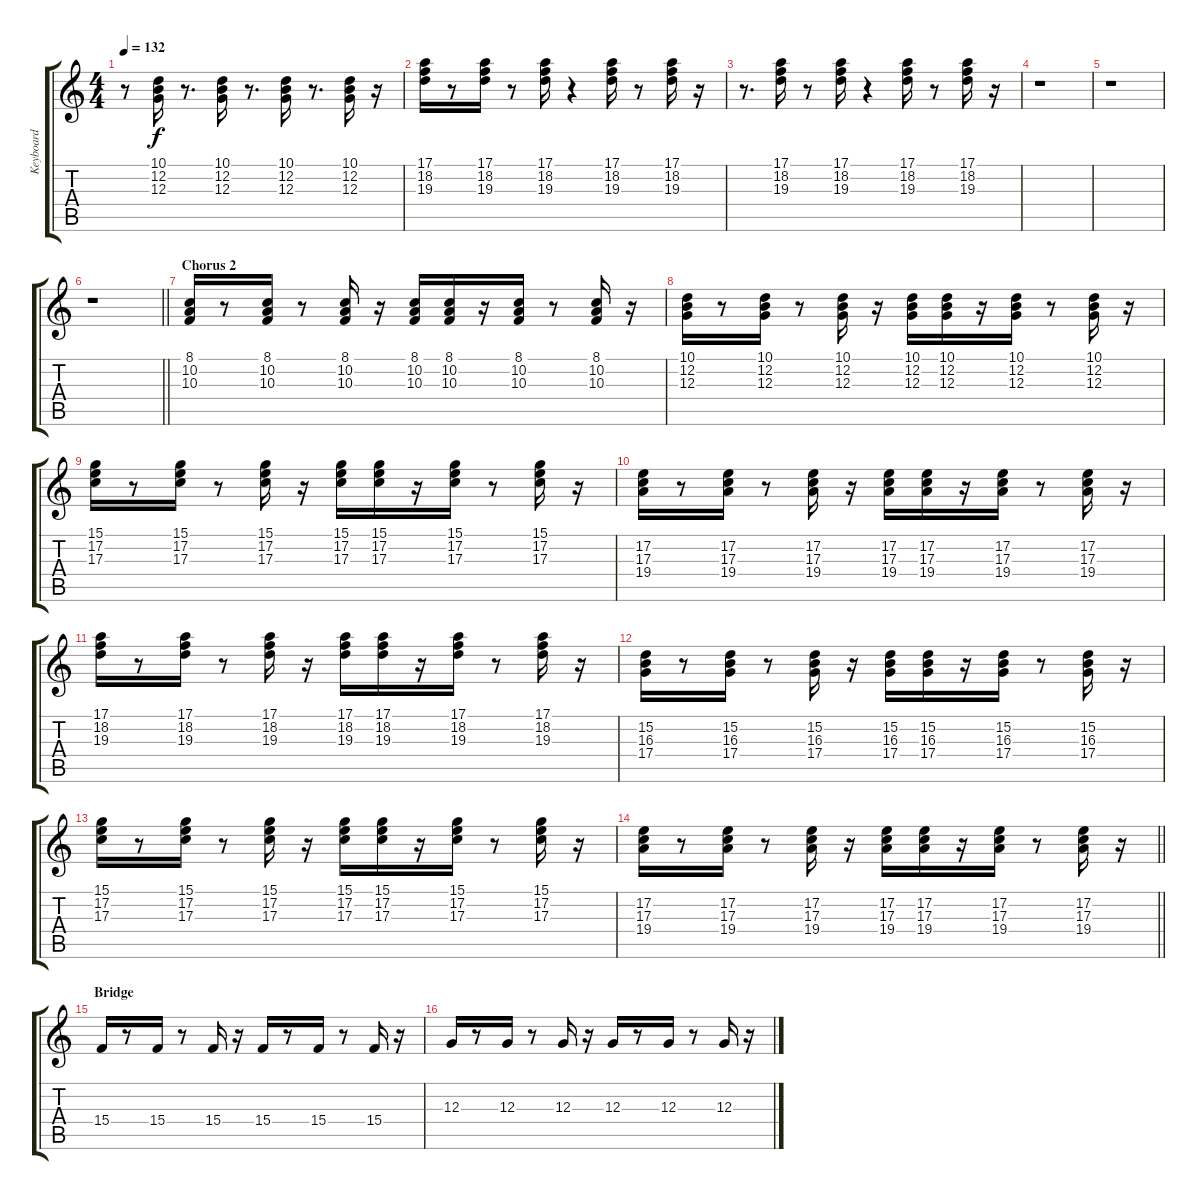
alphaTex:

\track ("Keyboard" "Keyboard") {instrument lead2sawtooth}
\staff {score tabs}
\tuning (E4 B3 G3 D3 A2 E2) {hide}
\ts (4 4)
\tempo 132
\clef g2
\ks c
r.8{dy f} (10.1 12.2 12.3).16 r.8{d} (10.1 12.2 12.3).16 r.8{d} (10.1 12.2 12.3).16 r.8{d} (10.1 12.2 12.3).16 r.16 |
(17.1 18.2 19.3).16 r.8 (17.1 18.2 19.3).16 r.8 (17.1 18.2 19.3).16 r.4 (17.1 18.2 19.3).16 r.8 (17.1 18.2 19.3).16 r.16 |
r.8{d} (17.1 18.2 19.3).16 r.8 (17.1 18.2 19.3).16 r.4 (17.1 18.2 19.3).16 r.8 (17.1 18.2 19.3).16 r.16 |
r.1 |
r.1 |
\barLineRight lightlight
r.1 |
\section ("" "Chorus 2")
(8.1 10.2 10.3).16 r.8 (8.1 10.2 10.3).16 r.8 (8.1 10.2 10.3).16 r.16 (8.1 10.2 10.3).16 (8.1 10.2 10.3).16 r.16 (8.1 10.2 10.3).16 r.8 (8.1 10.2 10.3).16 r.16 |
(10.1 12.2 12.3).16 r.8 (10.1 12.2 12.3).16 r.8 (10.1 12.2 12.3).16 r.16 (10.1 12.2 12.3).16 (10.1 12.2 12.3).16 r.16 (10.1 12.2 12.3).16 r.8 (10.1 12.2 12.3).16 r.16 |
(15.1 17.2 17.3).16 r.8 (15.1 17.2 17.3).16 r.8 (15.1 17.2 17.3).16 r.16 (15.1 17.2 17.3).16 (15.1 17.2 17.3).16 r.16 (15.1 17.2 17.3).16 r.8 (15.1 17.2 17.3).16 r.16 |
(17.2 17.3 19.4).16 r.8 (17.2 17.3 19.4).16 r.8 (17.2 17.3 19.4).16 r.16 (17.2 17.3 19.4).16 (17.2 17.3 19.4).16 r.16 (17.2 17.3 19.4).16 r.8 (17.2 17.3 19.4).16 r.16 |
(17.1 18.2 19.3).16 r.8 (17.1 18.2 19.3).16 r.8 (17.1 18.2 19.3).16 r.16 (17.1 18.2 19.3).16 (17.1 18.2 19.3).16 r.16 (17.1 18.2 19.3).16 r.8 (17.1 18.2 19.3).16 r.16 |
(15.2 16.3 17.4).16 r.8 (15.2 16.3 17.4).16 r.8 (15.2 16.3 17.4).16 r.16 (15.2 16.3 17.4).16 (15.2 16.3 17.4).16 r.16 (15.2 16.3 17.4).16 r.8 (15.2 16.3 17.4).16 r.16 |
(15.1 17.2 17.3).16 r.8 (15.1 17.2 17.3).16 r.8 (15.1 17.2 17.3).16 r.16 (15.1 17.2 17.3).16 (15.1 17.2 17.3).16 r.16 (15.1 17.2 17.3).16 r.8 (15.1 17.2 17.3).16 r.16 |
\barLineRight lightlight
(17.2 17.3 19.4).16 r.8 (17.2 17.3 19.4).16 r.8 (17.2 17.3 19.4).16 r.16 (17.2 17.3 19.4).16 (17.2 17.3 19.4).16 r.16 (17.2 17.3 19.4).16 r.8 (17.2 17.3 19.4).16 r.16 |
\section ("" "Bridge")
15.4.16 r.8 15.4.16 r.8 15.4.16 r.16 15.4.16 r.8 15.4.16 r.8 15.4.16 r.16 |
12.3.16 r.8 12.3.16 r.8 12.3.16 r.16 12.3.16 r.8 12.3.16 r.8 12.3.16 r.16
